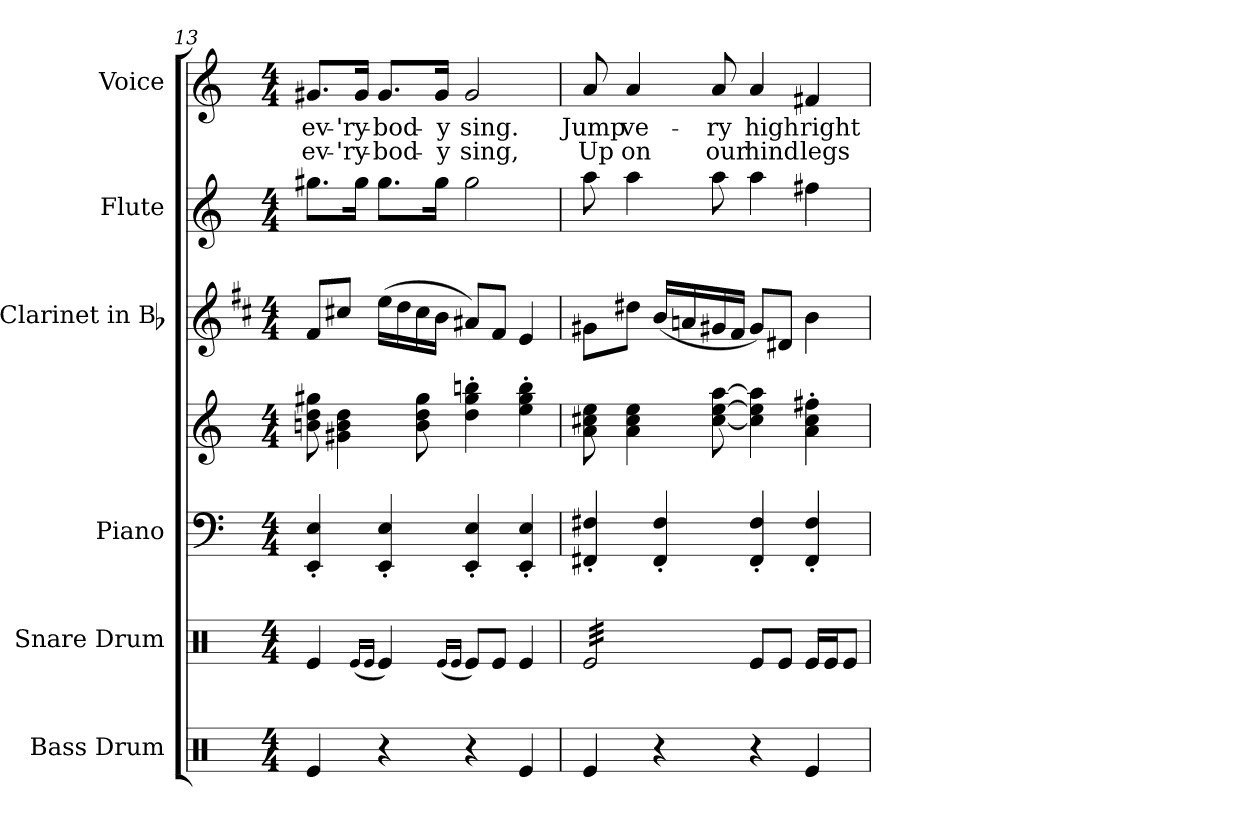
**kern	**kern	**kern	**kern	**kern	**kern	**kern	**text	**text
*part6	*part5	*part4	*part4	*part3	*part2	*part1	*part1	*part1
*staff7	*staff6	*staff5	*staff4	*staff3	*staff2	*staff1	*staff1	*staff1
*I"Bass Drum	*I"Snare Drum	*I"Piano	*	*I"Clarinet in Bb	*I"Flute	*I"Voice	*	*
*I'B. D.	*I'S. D.	*I'Pno.	*	*I'Cl.	*I'Fl.	*I'Voice	*	*
*clefX	*clefX	*clefF4	*clefG2	*clefG2	*clefG2	*clefG2	*	*
*	*	*	*	*ITrd1c2	*	*	*	*
*k[]	*k[]	*k[]	*k[]	*k[]	*k[]	*k[]	*	*
*C:	*C:	*C:	*C:	*C:	*C:	*C:	*	*
*M4/4	*M4/4	*M4/4	*M4/4	*M4/4	*M4/4	*M4/4	*	*
=13	=13	=13	=13	=13	=13	=13	=13	=13
!	!	!	!	!	!	!	!LO:LY:b:color=#000000	!LO:LY:b:color=#000000
4Rei/	4Rei/	4EEi/' 4Ei'	8bni\ 8ddi 8gg#Xi	8ei/L	8.gg#Xi\L	8.g#Xi/L	ev-	ev-
.	.	.	4g#Xi\ 4bi 4ddi	8bni/J	.	.	.	.
!	!	!	!	!	!	!	!LO:LY:b:color=#000000	!LO:LY:b:color=#000000
.	.	.	.	.	16gg#i\Jk	16g#i/Jk	-'ry-	-'ry-
.	(16qRei/LL	.	.	.	.	.	.	.
.	16qRei/JJ	.	.	.	.	.	.	.
!	!	!	!	!	!	!	!LO:LY:b:color=#000000	!LO:LY:b:color=#000000
4r	4Rei/)	4EEi/' 4Ei'	.	(16ddi\LL	8.gg#i\L	8.g#i/L	-bod-	-bod-
.	.	.	.	16cci\	.	.	.	.
.	.	.	8bi\ 8ddi 8gg#i	16bi\	.	.	.	.
!	!	!	!	!	!	!	!LO:LY:b:color=#000000	!LO:LY:b:color=#000000
.	.	.	.	16ai\JJ	16gg#i\Jk	16g#i/Jk	-y	-y
.	(16qRei/LL	.	.	.	.	.	.	.
.	16qRei/JJ	.	.	.	.	.	.	.
!	!	!	!	!	!	!	!LO:LY:b:color=#000000	!LO:LY:b:color=#000000
4r	8Rei/L)	4EEi/' 4Ei'	4ddi\' 4gg#i' 4bbni'	8g#Xi/L)	2gg#i\	2g#i/	sing.	sing,
.	8Rei/J	.	.	8ei/J	.	.	.	.
4Rei/	4Rei/	4EEi/' 4Ei'	4eei\' 4gg#i' 4bbi'	4di/	.	.	.	.
=14	=14	=14	=14	=14	=14	=14	=14	=14
!	!	!	!	!	!	!	!LO:LY:b:color=#000000	!LO:LY:b:color=#000000
*	*tremolo	*	*	*	*	*	*	*
4Rei/	32Rei/LLL	4FF#Xi/' 4F#Xi'	8ai\ 8cc#Xi 8eei	8f#Xi\L	8aai\	8ai/	Jump	Up
.	32Rei/	.	.	.	.	.	.	.
.	32Rei/	.	.	.	.	.	.	.
.	32Rei/	.	.	.	.	.	.	.
!	!	!	!	!	!	!	!LO:LY:b:color=#000000	!LO:LY:b:color=#000000
.	32Rei/	.	4ai\ 4cc#i 4eei	8cc#Xi\J	4aai\	4ai/	ve-	on
.	32Rei/	.	.	.	.	.	.	.
.	32Rei/	.	.	.	.	.	.	.
.	32Rei/	.	.	.	.	.	.	.
4r	32Rei/	4FF#i/' 4F#i'	.	(16ai/LL	.	.	.	.
.	32Rei/	.	.	.	.	.	.	.
.	32Rei/	.	.	16gni/	.	.	.	.
.	32Rei/	.	.	.	.	.	.	.
!	!	!	!	!	!	!	!LO:LY:b:color=#000000	!LO:LY:b:color=#000000
.	32Rei/	.	[8cc#i\ [8eei [8aai	16f#Xi/	8aai\	8ai/	-ry	our
.	32Rei/	.	.	.	.	.	.	.
.	32Rei/	.	.	16ei/JJ	.	.	.	.
.	32Rei/JJJ	.	.	.	.	.	.	.
*	*Xtremolo	*	*	*	*	*	*	*
!	!	!	!	!	!	!	!LO:LY:b:color=#000000	!LO:LY:b:color=#000000
4r	8Rei/L	4FF#i/' 4F#i'	4cc#i\] 4eei] 4aai]	8f#i/L)	4aai\	4ai/	high	hind
.	8Rei/J	.	.	8c#Xi/J	.	.	.	.
!	!	!	!	!	!	!	!LO:LY:b:color=#000000	!LO:LY:b:color=#000000
4Rei/	16Rei/LL	4FF#i/' 4F#i'	4ai\' 4cc#i' 4ff#Xi'	4ai\	4ff#Xi\	4f#Xi/	right	legs
.	16Rei/J	.	.	.	.	.	.	.
.	8Rei/J	.	.	.	.	.	.	.
=	=	=	=	=	=	=	=	=
*-	*-	*-	*-	*-	*-	*-	*-	*-
